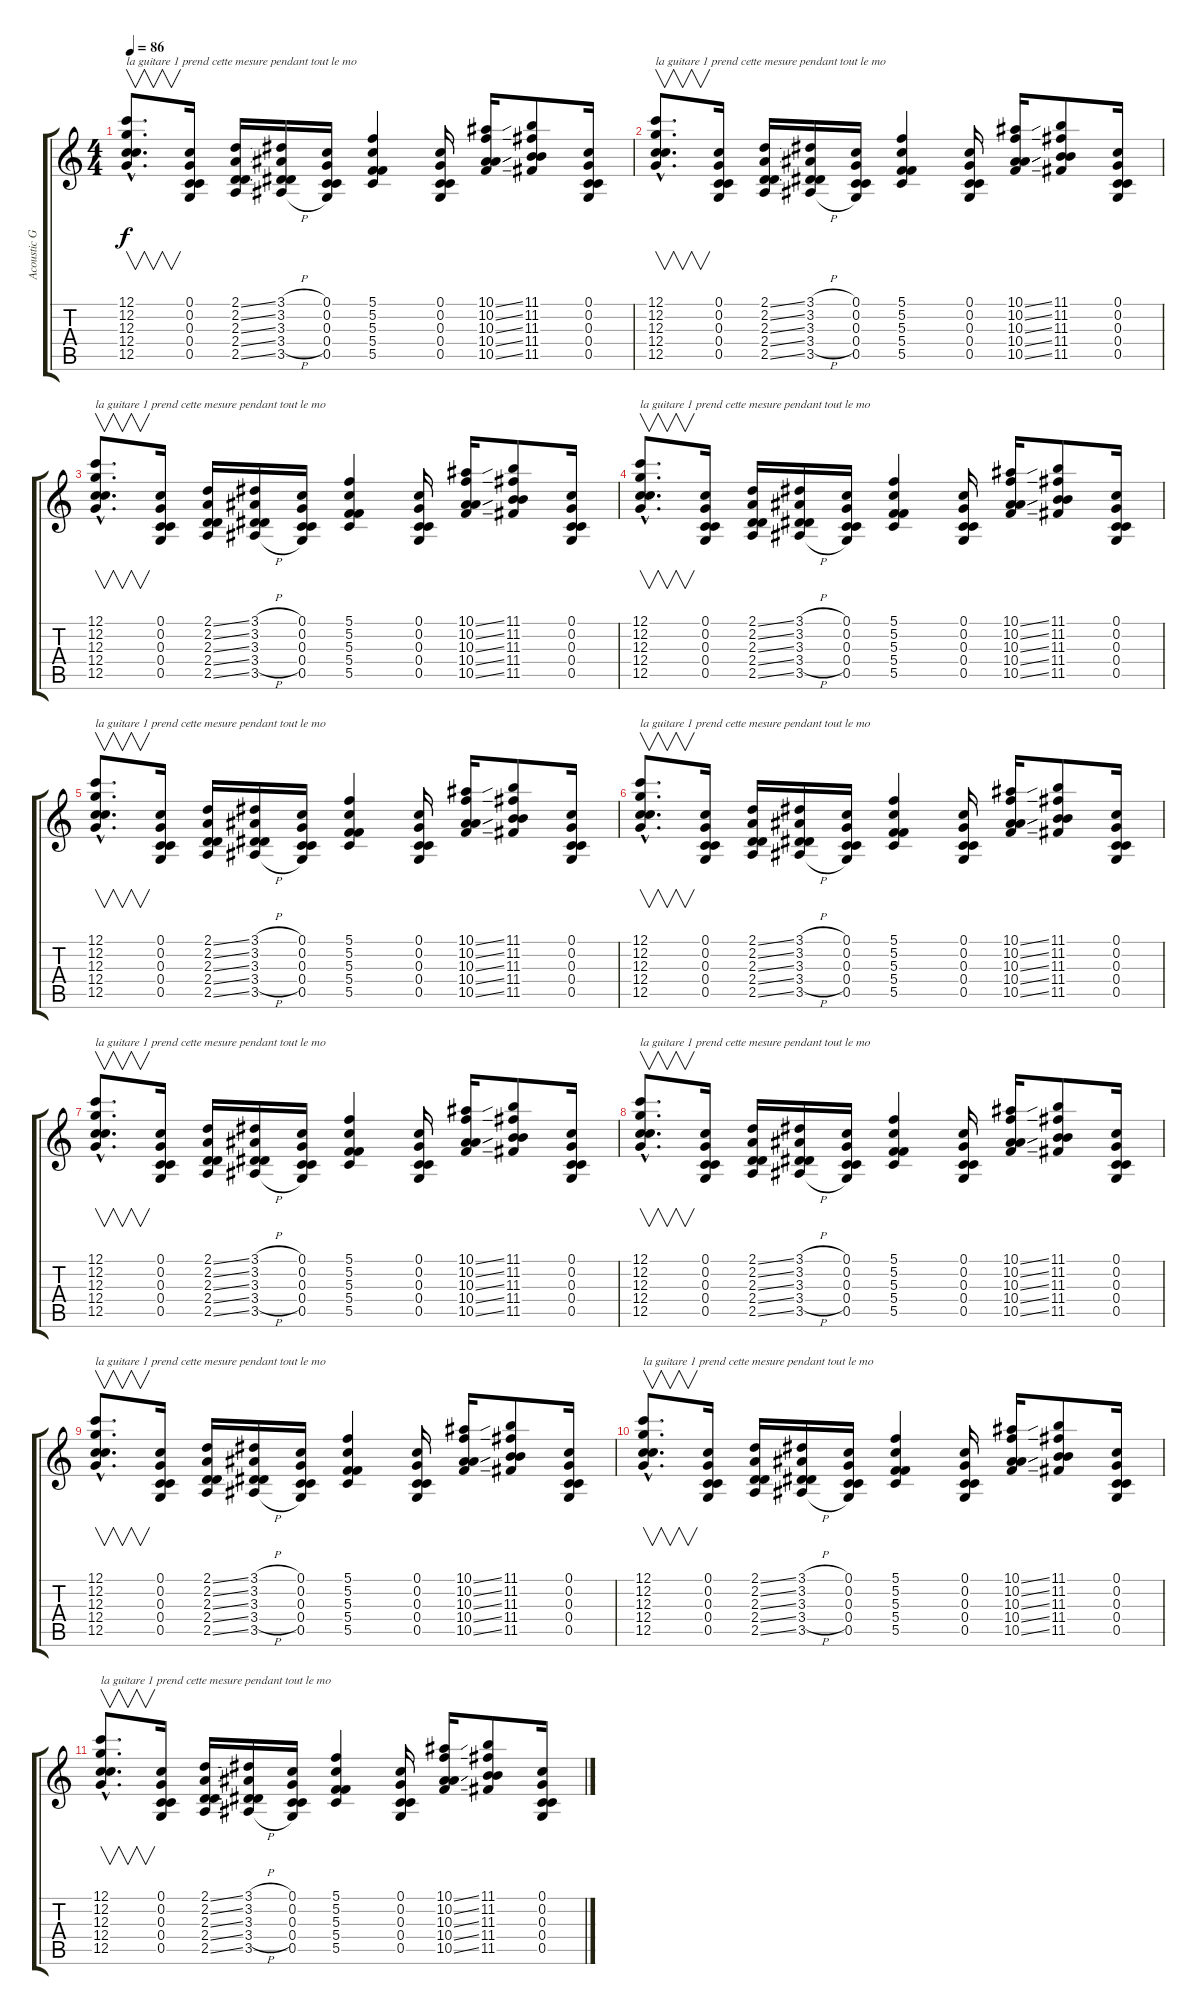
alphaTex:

\track ("Acoustic Guitar" "Acoustic G") {instrument acousticguitarnylon}
\staff {score tabs}
\tuning (C4 G3 C3 C3 G2 C2) {hide}
\ts (4 4)
\tempo 86
\clef g2
\ks c
(12.1{hac} 12.2{hac} 12.3{hac} 12.4{hac} 12.5{hac}).8{v d txt "la guitare 1 prend cette mesure pendant tout le mo" dy f} (0.1 0.2 0.3 0.4 0.5).16 (2.1{ss} 2.2{ss} 2.3{ss} 2.4{ss} 2.5{ss}).16 (3.1{h} 3.2{h} 3.3{h} 3.4{h} 3.5{h}).16 (0.1 0.2 0.3 0.4 0.5).16 (5.1 5.2 5.3 5.4 5.5).4 (0.1 0.2 0.3 0.4 0.5).16 (10.1{ss} 10.2{ss} 10.3{ss} 10.4{ss} 10.5{ss}).16 (11.1 11.2 11.3 11.4 11.5).8 (0.1 0.2 0.3 0.4 0.5).16 |
(12.1{hac} 12.2{hac} 12.3{hac} 12.4{hac} 12.5{hac}).8{v d txt "la guitare 1 prend cette mesure pendant tout le mo"} (0.1 0.2 0.3 0.4 0.5).16 (2.1{ss} 2.2{ss} 2.3{ss} 2.4{ss} 2.5{ss}).16 (3.1{h} 3.2{h} 3.3{h} 3.4{h} 3.5{h}).16 (0.1 0.2 0.3 0.4 0.5).16 (5.1 5.2 5.3 5.4 5.5).4 (0.1 0.2 0.3 0.4 0.5).16 (10.1{ss} 10.2{ss} 10.3{ss} 10.4{ss} 10.5{ss}).16 (11.1 11.2 11.3 11.4 11.5).8 (0.1 0.2 0.3 0.4 0.5).16 |
(12.1{hac} 12.2{hac} 12.3{hac} 12.4{hac} 12.5{hac}).8{v d txt "la guitare 1 prend cette mesure pendant tout le mo"} (0.1 0.2 0.3 0.4 0.5).16 (2.1{ss} 2.2{ss} 2.3{ss} 2.4{ss} 2.5{ss}).16 (3.1{h} 3.2{h} 3.3{h} 3.4{h} 3.5{h}).16 (0.1 0.2 0.3 0.4 0.5).16 (5.1 5.2 5.3 5.4 5.5).4 (0.1 0.2 0.3 0.4 0.5).16 (10.1{ss} 10.2{ss} 10.3{ss} 10.4{ss} 10.5{ss}).16 (11.1 11.2 11.3 11.4 11.5).8 (0.1 0.2 0.3 0.4 0.5).16 |
(12.1{hac} 12.2{hac} 12.3{hac} 12.4{hac} 12.5{hac}).8{v d txt "la guitare 1 prend cette mesure pendant tout le mo"} (0.1 0.2 0.3 0.4 0.5).16 (2.1{ss} 2.2{ss} 2.3{ss} 2.4{ss} 2.5{ss}).16 (3.1{h} 3.2{h} 3.3{h} 3.4{h} 3.5{h}).16 (0.1 0.2 0.3 0.4 0.5).16 (5.1 5.2 5.3 5.4 5.5).4 (0.1 0.2 0.3 0.4 0.5).16 (10.1{ss} 10.2{ss} 10.3{ss} 10.4{ss} 10.5{ss}).16 (11.1 11.2 11.3 11.4 11.5).8 (0.1 0.2 0.3 0.4 0.5).16 |
(12.1{hac} 12.2{hac} 12.3{hac} 12.4{hac} 12.5{hac}).8{v d txt "la guitare 1 prend cette mesure pendant tout le mo"} (0.1 0.2 0.3 0.4 0.5).16 (2.1{ss} 2.2{ss} 2.3{ss} 2.4{ss} 2.5{ss}).16 (3.1{h} 3.2{h} 3.3{h} 3.4{h} 3.5{h}).16 (0.1 0.2 0.3 0.4 0.5).16 (5.1 5.2 5.3 5.4 5.5).4 (0.1 0.2 0.3 0.4 0.5).16 (10.1{ss} 10.2{ss} 10.3{ss} 10.4{ss} 10.5{ss}).16 (11.1 11.2 11.3 11.4 11.5).8 (0.1 0.2 0.3 0.4 0.5).16 |
(12.1{hac} 12.2{hac} 12.3{hac} 12.4{hac} 12.5{hac}).8{v d txt "la guitare 1 prend cette mesure pendant tout le mo"} (0.1 0.2 0.3 0.4 0.5).16 (2.1{ss} 2.2{ss} 2.3{ss} 2.4{ss} 2.5{ss}).16 (3.1{h} 3.2{h} 3.3{h} 3.4{h} 3.5{h}).16 (0.1 0.2 0.3 0.4 0.5).16 (5.1 5.2 5.3 5.4 5.5).4 (0.1 0.2 0.3 0.4 0.5).16 (10.1{ss} 10.2{ss} 10.3{ss} 10.4{ss} 10.5{ss}).16 (11.1 11.2 11.3 11.4 11.5).8 (0.1 0.2 0.3 0.4 0.5).16 |
(12.1{hac} 12.2{hac} 12.3{hac} 12.4{hac} 12.5{hac}).8{v d txt "la guitare 1 prend cette mesure pendant tout le mo"} (0.1 0.2 0.3 0.4 0.5).16 (2.1{ss} 2.2{ss} 2.3{ss} 2.4{ss} 2.5{ss}).16 (3.1{h} 3.2{h} 3.3{h} 3.4{h} 3.5{h}).16 (0.1 0.2 0.3 0.4 0.5).16 (5.1 5.2 5.3 5.4 5.5).4 (0.1 0.2 0.3 0.4 0.5).16 (10.1{ss} 10.2{ss} 10.3{ss} 10.4{ss} 10.5{ss}).16 (11.1 11.2 11.3 11.4 11.5).8 (0.1 0.2 0.3 0.4 0.5).16 |
(12.1{hac} 12.2{hac} 12.3{hac} 12.4{hac} 12.5{hac}).8{v d txt "la guitare 1 prend cette mesure pendant tout le mo"} (0.1 0.2 0.3 0.4 0.5).16 (2.1{ss} 2.2{ss} 2.3{ss} 2.4{ss} 2.5{ss}).16 (3.1{h} 3.2{h} 3.3{h} 3.4{h} 3.5{h}).16 (0.1 0.2 0.3 0.4 0.5).16 (5.1 5.2 5.3 5.4 5.5).4 (0.1 0.2 0.3 0.4 0.5).16 (10.1{ss} 10.2{ss} 10.3{ss} 10.4{ss} 10.5{ss}).16 (11.1 11.2 11.3 11.4 11.5).8 (0.1 0.2 0.3 0.4 0.5).16 |
(12.1{hac} 12.2{hac} 12.3{hac} 12.4{hac} 12.5{hac}).8{v d txt "la guitare 1 prend cette mesure pendant tout le mo"} (0.1 0.2 0.3 0.4 0.5).16 (2.1{ss} 2.2{ss} 2.3{ss} 2.4{ss} 2.5{ss}).16 (3.1{h} 3.2{h} 3.3{h} 3.4{h} 3.5{h}).16 (0.1 0.2 0.3 0.4 0.5).16 (5.1 5.2 5.3 5.4 5.5).4 (0.1 0.2 0.3 0.4 0.5).16 (10.1{ss} 10.2{ss} 10.3{ss} 10.4{ss} 10.5{ss}).16 (11.1 11.2 11.3 11.4 11.5).8 (0.1 0.2 0.3 0.4 0.5).16 |
(12.1{hac} 12.2{hac} 12.3{hac} 12.4{hac} 12.5{hac}).8{v d txt "la guitare 1 prend cette mesure pendant tout le mo"} (0.1 0.2 0.3 0.4 0.5).16 (2.1{ss} 2.2{ss} 2.3{ss} 2.4{ss} 2.5{ss}).16 (3.1{h} 3.2{h} 3.3{h} 3.4{h} 3.5{h}).16 (0.1 0.2 0.3 0.4 0.5).16 (5.1 5.2 5.3 5.4 5.5).4 (0.1 0.2 0.3 0.4 0.5).16 (10.1{ss} 10.2{ss} 10.3{ss} 10.4{ss} 10.5{ss}).16 (11.1 11.2 11.3 11.4 11.5).8 (0.1 0.2 0.3 0.4 0.5).16 |
(12.1{hac} 12.2{hac} 12.3{hac} 12.4{hac} 12.5{hac}).8{v d txt "la guitare 1 prend cette mesure pendant tout le mo"} (0.1 0.2 0.3 0.4 0.5).16 (2.1{ss} 2.2{ss} 2.3{ss} 2.4{ss} 2.5{ss}).16 (3.1{h} 3.2{h} 3.3{h} 3.4{h} 3.5{h}).16 (0.1 0.2 0.3 0.4 0.5).16 (5.1 5.2 5.3 5.4 5.5).4 (0.1 0.2 0.3 0.4 0.5).16 (10.1{ss} 10.2{ss} 10.3{ss} 10.4{ss} 10.5{ss}).16 (11.1 11.2 11.3 11.4 11.5).8 (0.1 0.2 0.3 0.4 0.5).16
